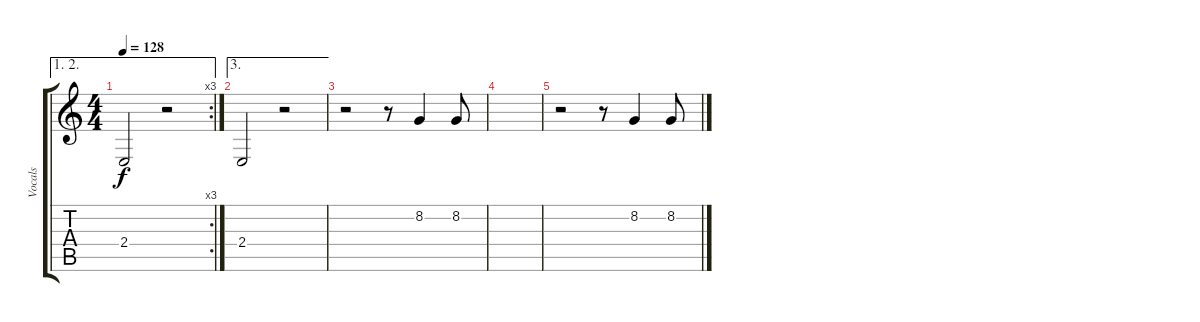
\track ("Vocals" "Vocals") {instrument flute}
\staff {score tabs}
\tuning (E4 B3 G3 D3 A2 E2) {hide}
\ae (1 2)
\rc 3
\ts (4 4)
\tempo 128
\clef g2
\ks c
2.4.2{dy f} r.2 |
\ae 3
2.4.2 r.2 |
r.2{instrument fx7echoes} r.8 8.2.4 8.2.8 |
|
r.2{instrument fx7echoes} r.8 8.2.4 8.2.8
